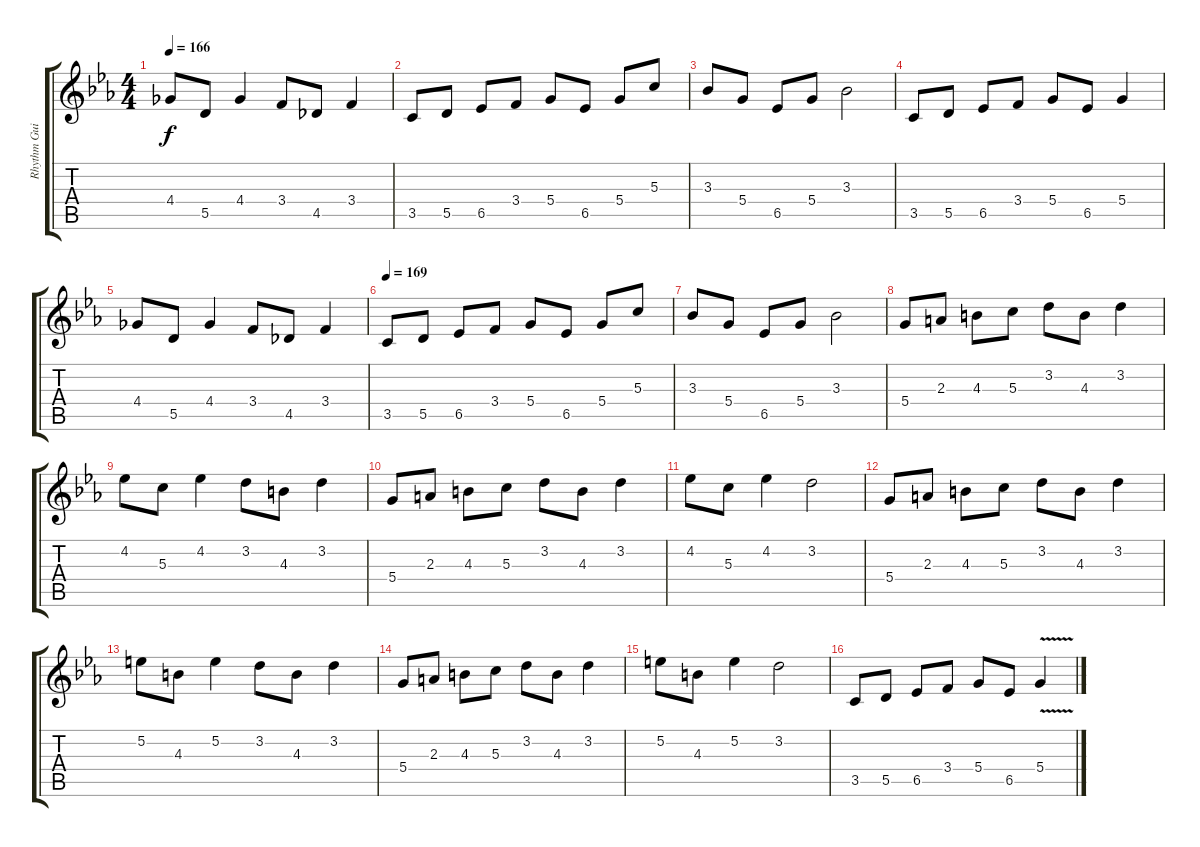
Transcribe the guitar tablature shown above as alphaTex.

\track ("Rhythm Guitar (Ritchie Blackmore)" "Rhythm Gui") {instrument overdrivenguitar}
\staff {score tabs}
\tuning (E4 B3 G3 D3 A2 E2) {hide}
\ts (4 4)
\tempo 166
\clef g2
\ks cminor
4.4.8{dy f} 5.5.8 4.4.4 3.4.8 4.5.8 3.4.4 |
3.5.8 5.5.8 6.5.8 3.4.8 5.4.8 6.5.8 5.4.8 5.3.8 |
3.3.8 5.4.8 6.5.8 5.4.8 3.3.2 |
3.5.8 5.5.8 6.5.8 3.4.8 5.4.8 6.5.8 5.4.4 |
4.4.8 5.5.8 4.4.4 3.4.8 4.5.8 3.4.4 |
\tempo 169
3.5.8 5.5.8 6.5.8 3.4.8 5.4.8 6.5.8 5.4.8 5.3.8 |
3.3.8 5.4.8 6.5.8 5.4.8 3.3.2 |
5.4.8 2.3.8 4.3.8 5.3.8 3.2.8 4.3.8 3.2.4 |
4.2.8 5.3.8 4.2.4 3.2.8 4.3.8 3.2.4 |
5.4.8 2.3.8 4.3.8 5.3.8 3.2.8 4.3.8 3.2.4 |
4.2.8 5.3.8 4.2.4 3.2.2 |
5.4.8 2.3.8 4.3.8 5.3.8 3.2.8 4.3.8 3.2.4 |
5.2.8 4.3.8 5.2.4 3.2.8 4.3.8 3.2.4 |
5.4.8 2.3.8 4.3.8 5.3.8 3.2.8 4.3.8 3.2.4 |
5.2.8 4.3.8 5.2.4 3.2.2 |
3.5.8 5.5.8 6.5.8 3.4.8 5.4.8 6.5.8 5.4{v}.4
